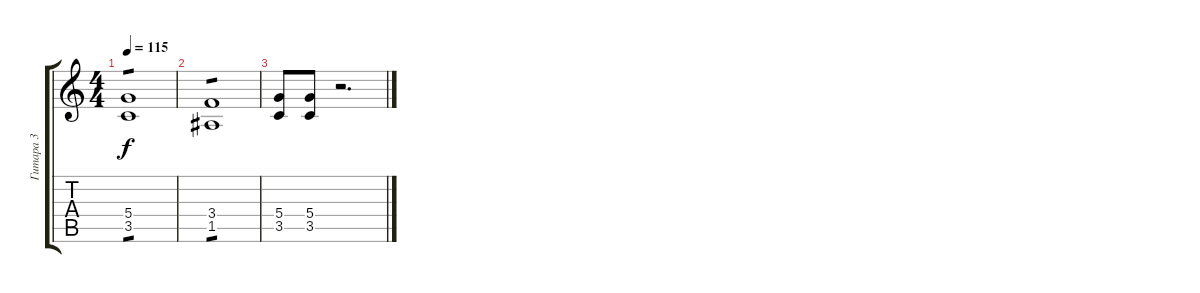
\track ("Гитара 3" "Гитара 3") {instrument distortionguitar}
\staff {score tabs}
\tuning (E4 B3 G3 D3 A2 E2) {hide}
\ts (4 4)
\tempo 115
\clef g2
\ks c
(5.4 3.5).1{tp 1 dy f} |
(3.4 1.5).1{tp 1} |
(5.4 3.5).8 (5.4 3.5).8 r.2{d}
